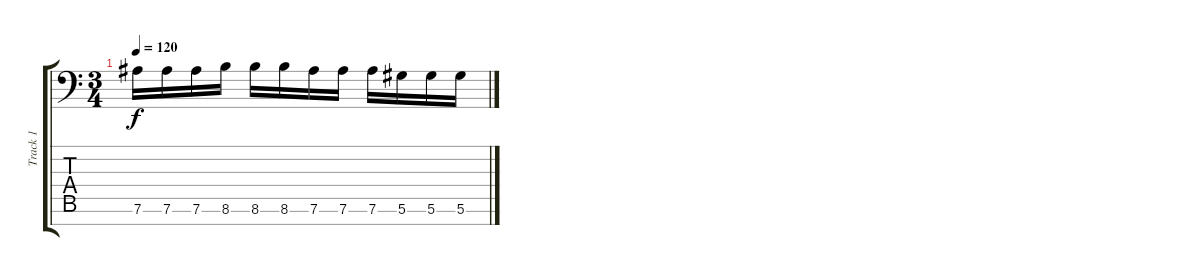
\track ("Track 1" "Track 1") {instrument distortionguitar}
\staff {score tabs}
\tuning (Eb4 Bb3 Gb3 Db3 Ab2 Eb2 Ab1) {hide}
\ts (3 4)
\tempo 120
\clef f4
\ks c
7.6.16{dy f} 7.6.16 7.6.16 8.6.16 8.6.16 8.6.16 7.6.16 7.6.16 7.6.16 5.6.16 5.6.16 5.6.16
